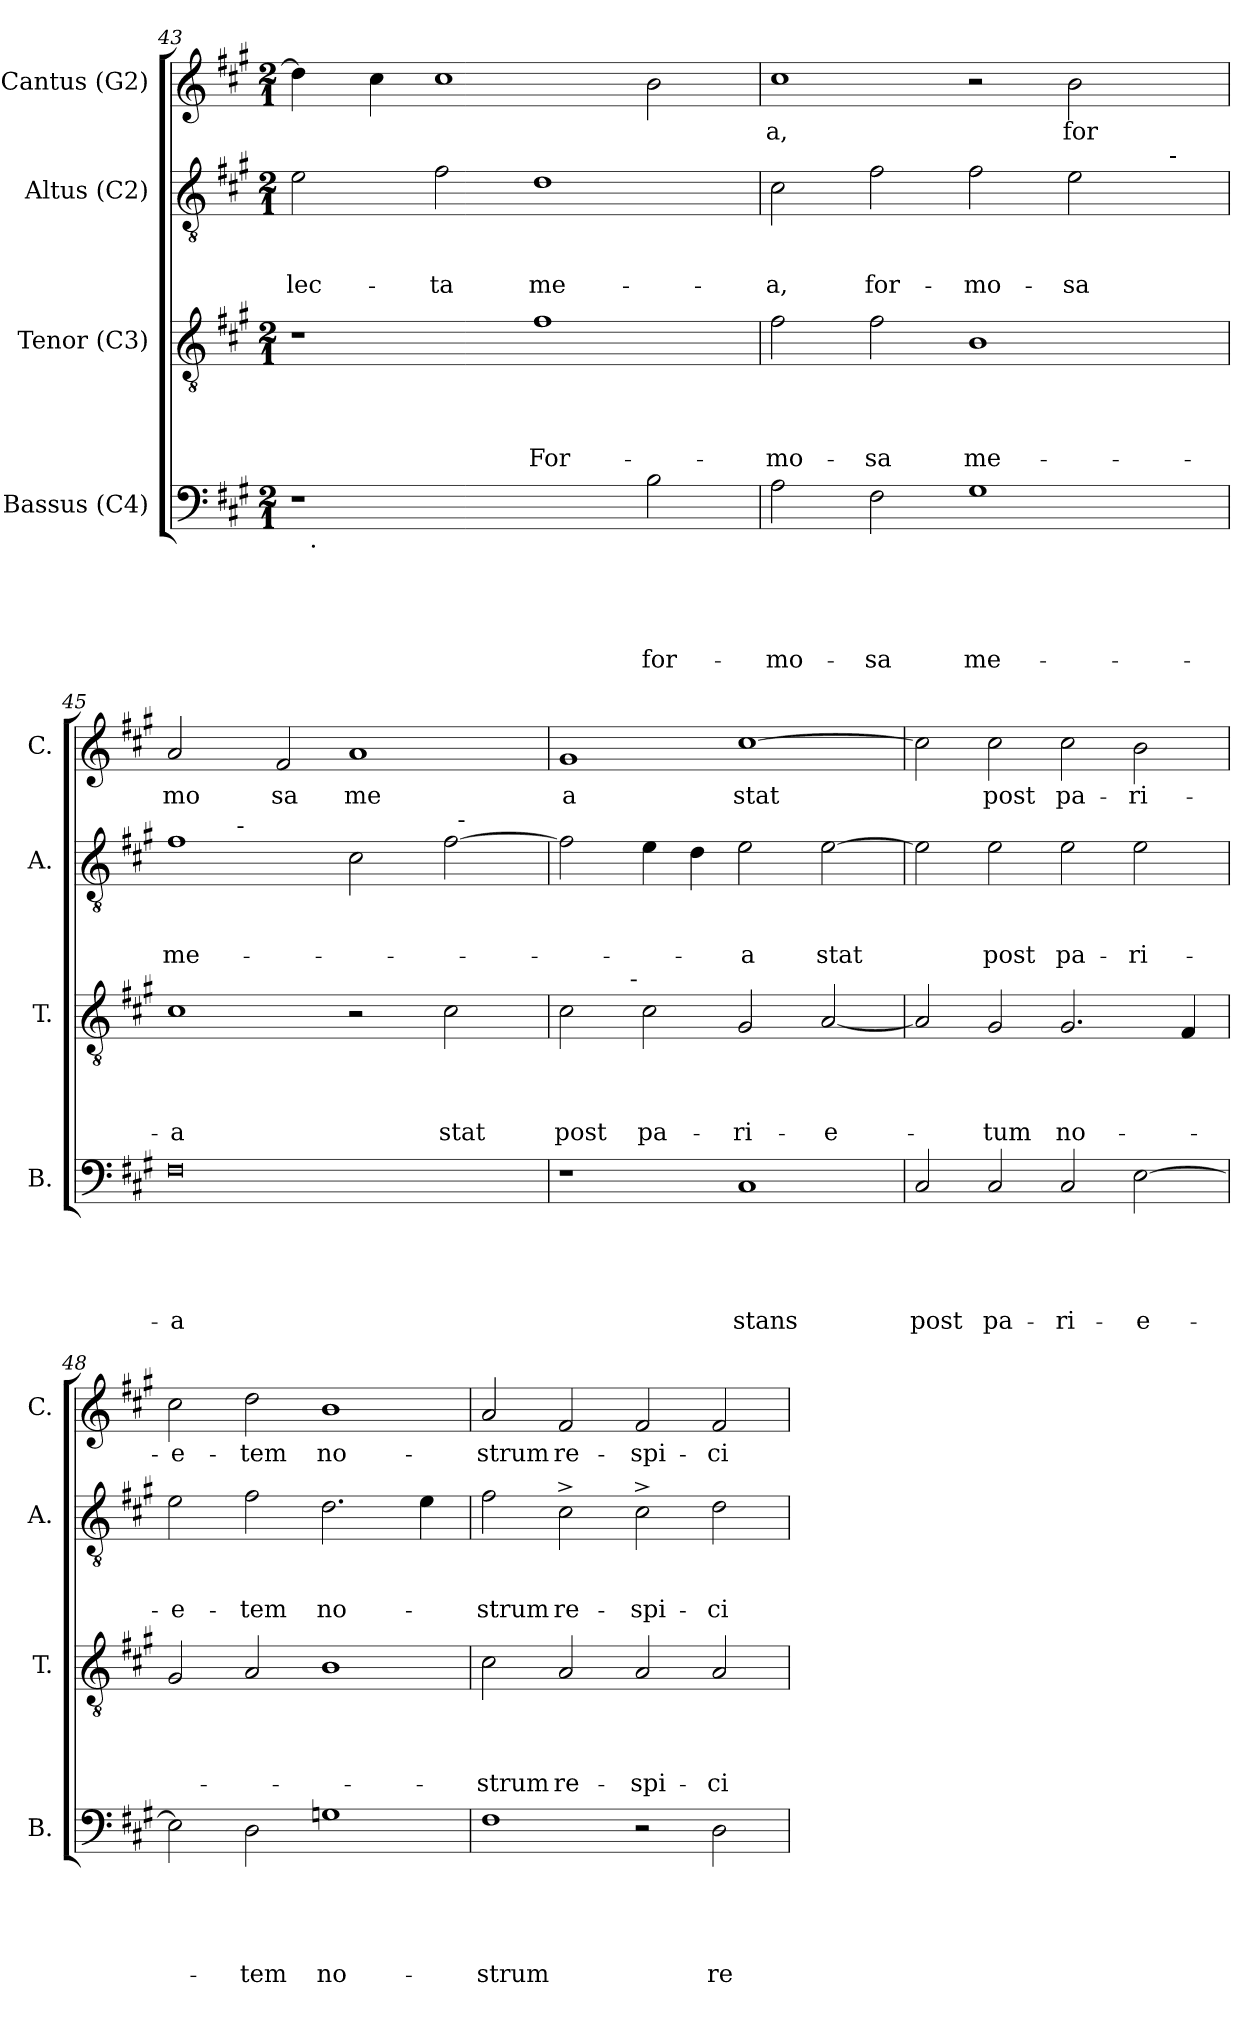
**kern	**text	**text	**text	**text	**text	**kern	**text	**text	**text	**text	**kern	**text	**text	**text	**kern	**text
*part4	*part4	*part4	*part4	*part4	*part4	*part3	*part3	*part3	*part3	*part3	*part2	*part2	*part2	*part2	*part1	*part1
*staff4	*staff4	*staff4	*staff4	*staff4	*staff4	*staff3	*staff3	*staff3	*staff3	*staff3	*staff2	*staff2	*staff2	*staff2	*staff1	*staff1
*I"Bassus (C4)	*	*	*	*	*	*I"Tenor (C3)	*	*	*	*	*I"Altus (C2)	*	*	*	*I"Cantus (G2)	*
*I'B.	*	*	*	*	*	*I'T.	*	*	*	*	*I'A.	*	*	*	*I'C.	*
*clefF4	*	*	*	*	*	*clefGv2	*	*	*	*	*clefGv2	*	*	*	*clefG2	*
*k[f#c#g#]	*	*	*	*	*	*k[f#c#g#]	*	*	*	*	*k[f#c#g#]	*	*	*	*k[f#c#g#]	*
*A:	*	*	*	*	*	*A:	*	*	*	*	*A:	*	*	*	*A:	*
*M2/1	*	*	*	*	*	*M2/1	*	*	*	*	*M2/1	*	*	*	*M2/1	*
=43	=43	=43	=43	=43	=43	=43	=43	=43	=43	=43	=43	=43	=43	=43	=43	=43
!	!	!	!	!	!	!	!	!	!	!	!	!	!	!LO:LY:b	!	!
*^	*	*	*	*	*	*	*	*	*	*	*	*	*	*	*	*
1r	32ryy	.	.	.	.	.	1r	.	.	.	.	2e\	.	.	-lec-	4dd\]	.
!	!LO:TX:b:t=.	!	!	!	!	!	!	!	!	!	!	!	!	!	!	!	!
.	1ryy	.	.	.	.	.	.	.	.	.	.	.	.	.	.	.	.
.	.	.	.	.	.	.	.	.	.	.	.	.	.	.	.	4cc#\	.
!	!	!	!	!	!	!	!	!	!	!	!	!	!	!	!LO:LY:b	!	!
.	.	.	.	.	.	.	.	.	.	.	.	2f#\	.	.	-ta	1cc#	.
!	!	!	!	!	!	!	!	!	!	!	!LO:LY:b	!	!	!	!LO:LY:b	!	!
2ryy	.	.	.	.	.	.	1f#	.	.	.	For-	1d	.	.	me-	.	.
.	2ryy	.	.	.	.	.	.	.	.	.	.	.	.	.	.	.	.
!	!	!	!	!	!	!LO:LY:b	!	!	!	!	!	!	!	!	!	!	!
2B\	.	.	.	.	.	for-	.	.	.	.	.	.	.	.	.	2b\	.
.	4...ryy	.	.	.	.	.	.	.	.	.	.	.	.	.	.	.	.
=44	=44	=44	=44	=44	=44	=44	=44	=44	=44	=44	=44	=44	=44	=44	=44	=44	=44
!	!	!	!	!	!	!LO:LY:b	!	!	!	!	!LO:LY:b	!	!	!	!LO:LY:b	!	!LO:LY:b
*v	*v	*	*	*	*	*	*	*	*	*	*	*^	*	*	*	*	*
2A\	.	.	.	.	-mo-	2f#\	.	.	.	-mo-	2c#\	1ryy	.	.	-a,	1cc#	-a,
!	!	!	!	!	!LO:LY:b	!	!	!	!	!LO:LY:b	!	!	!	!	!LO:LY:b	!	!
2F#\	.	.	.	.	-sa	2f#\	.	.	.	-sa	2f#\	.	.	.	for-	.	.
!	!	!	!	!	!LO:LY:b	!	!	!	!	!LO:LY:b	!	!	!	!	!LO:LY:b	!	!
1G#	.	.	.	.	me-	1B	.	.	.	me-	2f#\	2ryy	.	.	-mo-	2r	.
!	!	!	!	!	!	!	!	!	!	!	!	!	!	!	!LO:LY:b	!	!LO:LY:b
.	.	.	.	.	.	.	.	.	.	.	2e\	4ryy	.	.	-sa	2b\	for
.	.	.	.	.	.	.	.	.	.	.	.	16.ryy	.	.	.	.	.
!	!	!	!	!	!	!	!	!	!	!	!	!LO:TX:a:t=-	!	!	!	!	!
.	.	.	.	.	.	.	.	.	.	.	.	8ryy	.	.	.	.	.
.	.	.	.	.	.	.	.	.	.	.	.	32ryy	.	.	.	.	.
=45	=45	=45	=45	=45	=45	=45	=45	=45	=45	=45	=45	=45	=45	=45	=45	=45	=45
!	!	!	!	!	!LO:LY:b:rj	!	!	!	!	!LO:LY:b:rj	!	!	!	!	!LO:LY:b	!	!LO:LY:b
*	*	*	*	*	*	*	*	*	*	*	*	*^	*	*	*	*	*
0F#	.	.	.	.	-a	1c#	.	.	.	-a	1f#	4ryy	1ryy	.	.	me-	2a/	mo
.	.	.	.	.	.	.	.	.	.	.	.	16ryy	.	.	.	.	.	.
!	!	!	!	!	!	!	!	!	!	!	!	!LO:TX:a:t=-	!	!	!	!	!	!
.	.	.	.	.	.	.	.	.	.	.	.	1ryy	.	.	.	.	.	.
!	!	!	!	!	!	!	!	!	!	!	!	!	!	!	!	!	!	!LO:LY:b
.	.	.	.	.	.	.	.	.	.	.	.	.	.	.	.	.	2f#/	sa
!	!	!	!	!	!	!	!	!	!	!	!	!	!	!	!	!	!	!LO:LY:b
.	.	.	.	.	.	2r	.	.	.	.	2c#\	.	2ryy	.	.	.	1a	me
.	.	.	.	.	.	.	.	.	.	.	.	2ryy	.	.	.	.	.	.
!	!	!	!	!	!	!	!	!	!	!LO:LY:b	!	!	!	!	!	!	!	!
.	.	.	.	.	.	2c#\	.	.	.	stat	[<2f#\	.	32ryy	.	.	.	.	.
!	!	!	!	!	!	!	!	!	!	!	!	!	!LO:TX:a:t=-	!	!	!	!	!
.	.	.	.	.	.	.	.	.	.	.	.	.	4...ryy	.	.	.	.	.
.	.	.	.	.	.	.	.	.	.	.	.	8.ryy	.	.	.	.	.	.
!!LO:LB:g=z
=46	=46	=46	=46	=46	=46	=46	=46	=46	=46	=46	=46	=46	=46	=46	=46	=46	=46	=46
!	!	!	!	!	!	!	!	!	!	!LO:LY:b	!	!	!	!	!	!	!	!LO:LY:b:rj
*	*	*	*	*	*	*^	*	*	*	*	*v	*v	*v	*	*	*	*	*
1r	.	.	.	.	.	2c#\	4...ryy	.	.	.	post	2f#\]	.	.	.	1g#	a
!	!	!	!	!	!	!	!LO:TX:a:t=-	!	!	!	!	!	!	!	!	!	!
.	.	.	.	.	.	.	1ryy	.	.	.	.	.	.	.	.	.	.
!	!	!	!	!	!	!	!	!	!	!	!LO:LY:b	!	!	!	!	!	!
.	.	.	.	.	.	2c#\	.	.	.	.	pa-	4e\	.	.	.	.	.
.	.	.	.	.	.	.	.	.	.	.	.	4d\	.	.	.	.	.
!	!	!	!	!	!LO:LY:b	!	!	!	!	!	!LO:LY:b	!	!	!	!LO:LY:b	!	!LO:LY:b
1C#	.	.	.	.	stans	2G#/	.	.	.	.	-ri-	2e\	.	.	-a	[>1cc#	stat
.	.	.	.	.	.	.	2ryy	.	.	.	.	.	.	.	.	.	.
!	!	!	!	!	!	!	!	!	!	!	!LO:LY:b:rj	!	!	!	!LO:LY:b	!	!
.	.	.	.	.	.	[<2A/	.	.	.	.	-e-	[>2e\	.	.	stat	.	.
.	.	.	.	.	.	.	32ryy	.	.	.	.	.	.	.	.	.	.
=47	=47	=47	=47	=47	=47	=47	=47	=47	=47	=47	=47	=47	=47	=47	=47	=47	=47
!	!	!	!	!	!LO:LY:b	!	!	!	!	!	!	!	!	!	!	!	!
*	*	*	*	*	*	*v	*v	*	*	*	*	*	*	*	*	*	*
2C#/	.	.	.	.	post	2A/]	.	.	.	.	2e\]	.	.	.	2cc#\]	.
!	!	!	!	!	!LO:LY:b	!	!	!	!	!LO:LY:b	!	!	!	!LO:LY:b	!	!LO:LY:b
2C#/	.	.	.	.	pa-	2G#/	.	.	.	-tum	2e\	.	.	post	2cc#\	post
!	!	!	!	!	!LO:LY:b	!	!	!	!	!LO:LY:b	!	!	!	!LO:LY:b	!	!LO:LY:b
2C#/	.	.	.	.	-ri-	2.G#/	.	.	.	no-	2e\	.	.	pa-	2cc#\	pa-
!	!	!	!	!	!LO:LY:b:rj	!	!	!	!	!	!	!	!	!LO:LY:b	!	!LO:LY:b
[>2E\	.	.	.	.	-e-	.	.	.	.	.	2e\	.	.	-ri-	2b\	-ri-
.	.	.	.	.	.	4F#/	.	.	.	.	.	.	.	.	.	.
=48	=48	=48	=48	=48	=48	=48	=48	=48	=48	=48	=48	=48	=48	=48	=48	=48
!	!	!	!	!	!	!	!	!	!	!	!	!	!	!LO:LY:b	!	!LO:LY:b
2E\]	.	.	.	.	.	2G#/	.	.	.	.	2e\	.	.	-e-	2cc#\	-e-
!	!	!	!	!	!LO:LY:b	!	!	!	!	!	!	!	!	!LO:LY:b	!	!LO:LY:b
2D\	.	.	.	.	-tem	2A/	.	.	.	.	2f#\	.	.	-tem	2dd\	-tem
!	!	!	!	!	!LO:LY:b	!	!	!	!	!	!	!	!	!LO:LY:b	!	!LO:LY:b
1Gn	.	.	.	.	no-	1B	.	.	.	.	2.d\	.	.	no-	1b	no-
.	.	.	.	.	.	.	.	.	.	.	4e\	.	.	.	.	.
=49	=49	=49	=49	=49	=49	=49	=49	=49	=49	=49	=49	=49	=49	=49	=49	=49
!	!	!	!	!	!LO:LY:b	!	!	!	!	!LO:LY:b	!	!	!	!LO:LY:b	!	!LO:LY:b
1F#	.	.	.	.	-strum	2c#\	.	.	.	-strum	2f#\	.	.	-strum	2a/	-strum
!	!	!	!	!	!	!	!	!	!	!LO:LY:b	!	!	!	!LO:LY:b	!	!LO:LY:b
.	.	.	.	.	.	2A/	.	.	.	re-	2c#^>\	.	.	re-	2f#/	re-
!	!	!	!	!	!	!	!	!	!	!LO:LY:b	!	!	!	!LO:LY:b	!	!LO:LY:b
2r	.	.	.	.	.	2A/	.	.	.	-spi-	2c#^>\	.	.	-spi-	2f#/	-spi-
!	!	!	!	!	!LO:LY:b	!	!	!	!	!LO:LY:b	!	!	!	!LO:LY:b	!	!LO:LY:b
2D\	.	.	.	.	re-	2A/	.	.	.	-ci-	2d\	.	.	-ci-	2f#/	-ci-
=	=	=	=	=	=	=	=	=	=	=	=	=	=	=	=	=
*-	*-	*-	*-	*-	*-	*-	*-	*-	*-	*-	*-	*-	*-	*-	*-	*-
